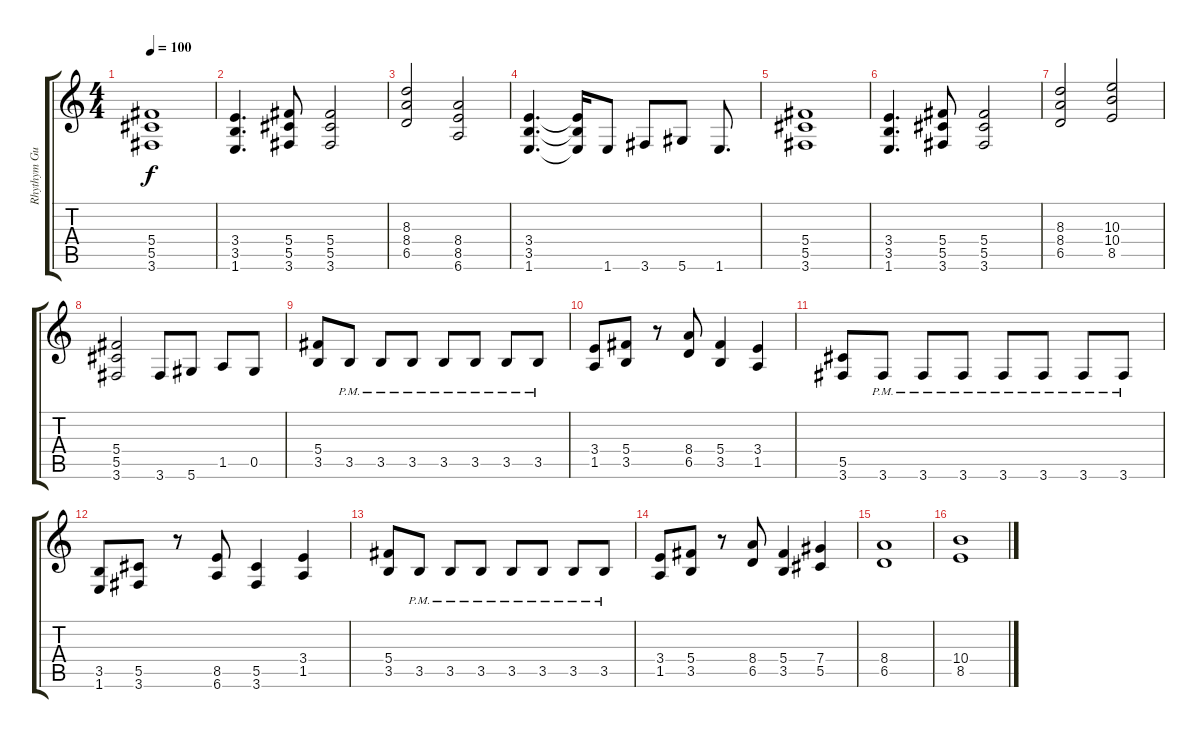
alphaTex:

\track ("Rhythym Guitar" "Rhythym Gu") {instrument distortionguitar}
\staff {score tabs}
\tuning (Eb4 Bb3 Gb3 Db3 Ab2 Eb2) {hide}
\ts (4 4)
\tempo 100
\clef g2
\ks c
(5.4 5.5 3.6).1{dy f} |
(3.4 3.5 1.6).4{d} (5.4 5.5 3.6).8 (5.4 5.5 3.6).2 |
(8.3 8.4 6.5).2 (8.4 8.5 6.6).2 |
(3.4 3.5 1.6).4{d} (3.4{t} 3.5{t} 1.6{t}).16 1.6.8 3.6.8 5.6.8 1.6.8{d} |
(5.4 5.5 3.6).1 |
(3.4 3.5 1.6).4{d} (5.4 5.5 3.6).8 (5.4 5.5 3.6).2 |
(8.3 8.4 6.5).2 (10.3 10.4 8.5).2 |
(5.4 5.5 3.6).2 3.6.8 5.6.8 1.5.8 0.5.8 |
(5.4 3.5).8 3.5{pm}.8 3.5{pm}.8 3.5{pm}.8 3.5{pm}.8 3.5{pm}.8 3.5{pm}.8 3.5{pm}.8 |
(3.4 1.5).8 (5.4 3.5).8 r.8 (8.4 6.5).8 (5.4 3.5).4 (3.4 1.5).4 |
(5.5 3.6).8 3.6{pm}.8 3.6{pm}.8 3.6{pm}.8 3.6{pm}.8 3.6{pm}.8 3.6{pm}.8 3.6{pm}.8 |
(3.5 1.6).8 (5.5 3.6).8 r.8 (8.5 6.6).8 (5.5 3.6).4 (3.4 1.5).4 |
(5.4 3.5).8 3.5{pm}.8 3.5{pm}.8 3.5{pm}.8 3.5{pm}.8 3.5{pm}.8 3.5{pm}.8 3.5{pm}.8 |
(3.4 1.5).8 (5.4 3.5).8 r.8 (8.4 6.5).8 (5.4 3.5).4 (7.4 5.5).4 |
(8.4 6.5).1 |
(10.4 8.5).1
